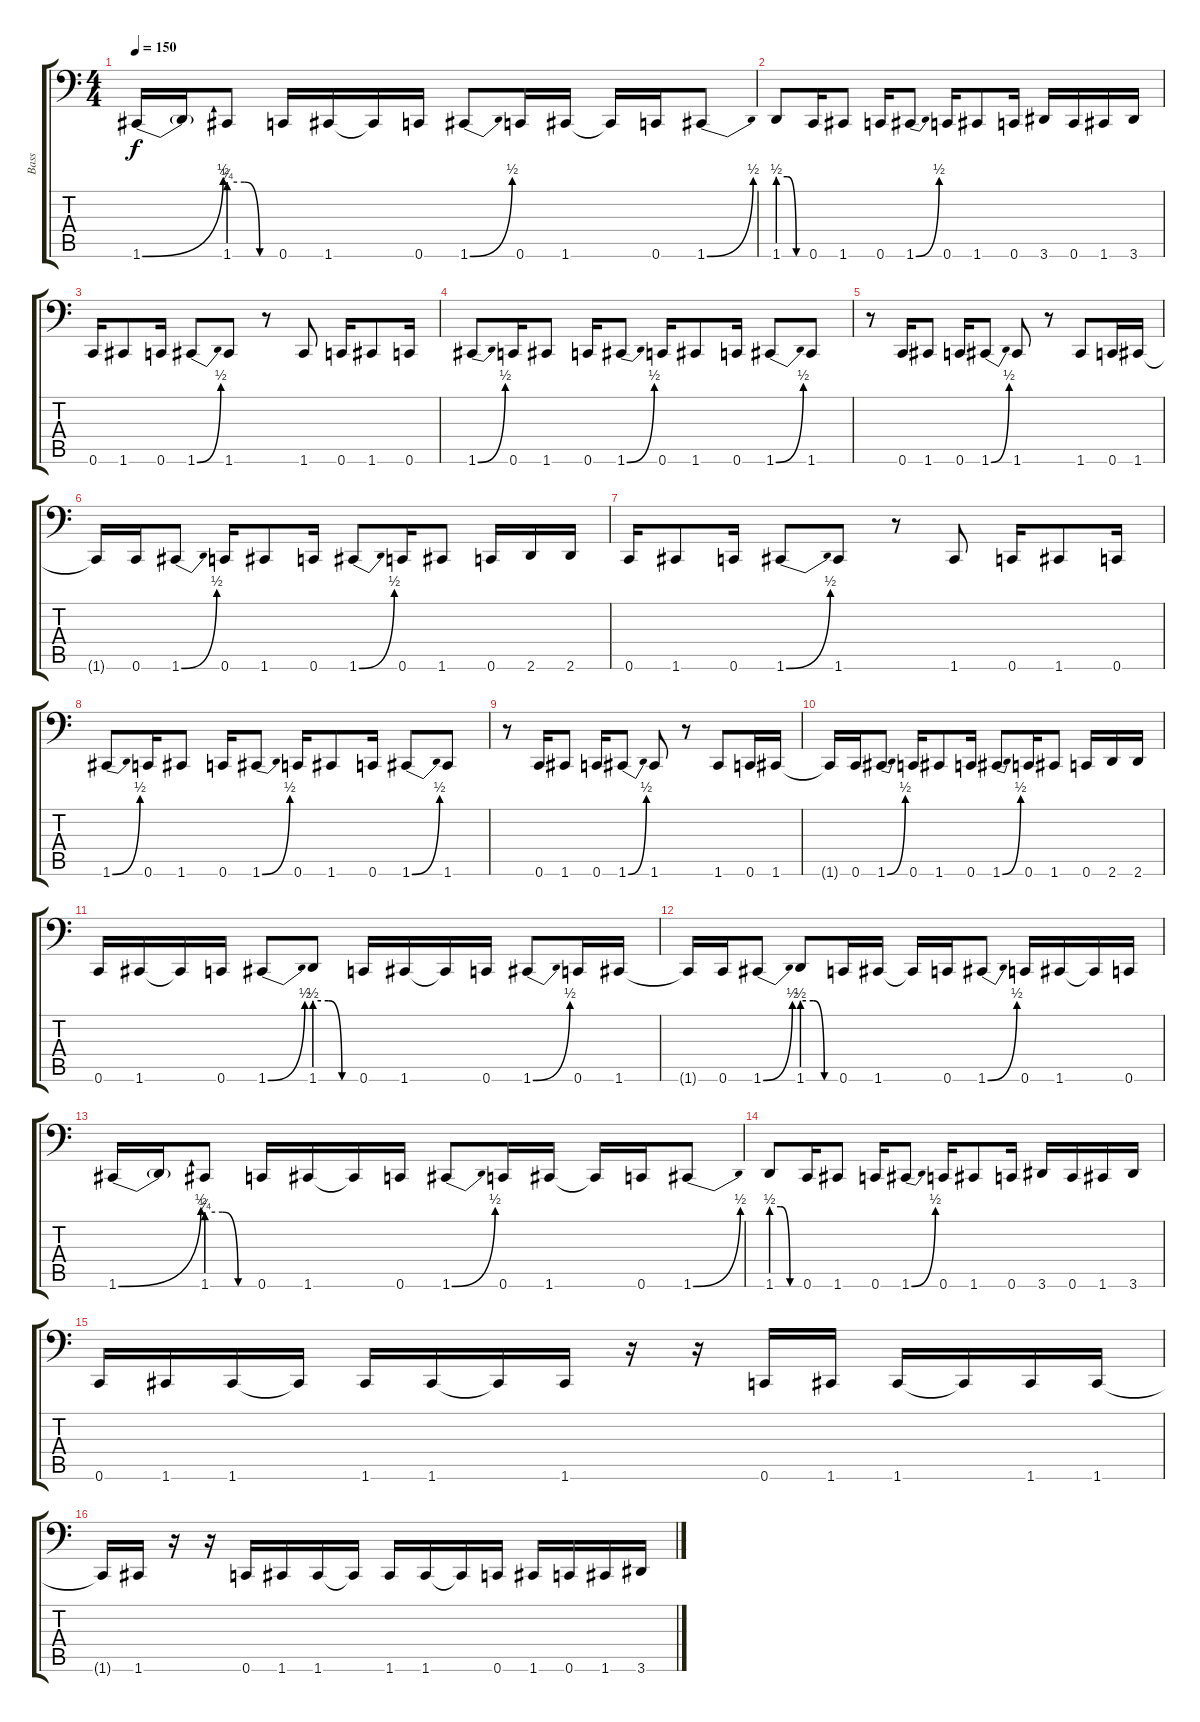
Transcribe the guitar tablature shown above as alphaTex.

\track ("Bass" "Bass") {instrument electricbassfinger}
\staff {score tabs}
\tuning (D3 A2 F2 C2 G1 C1) {hide}
\ts (4 4)
\tempo 150
\clef f4
\ks c
1.6{be (bend 0 0 60 2)}.16{dy f} 1.6{t}.16 1.6{be (custom 0 1 20 1 40 0 60 0)}.8 0.6.16 1.6.16 1.6{t}.16 0.6.16 1.6{be (bend 0 0 60 2)}.8 0.6.16 1.6.16 1.6{t}.16 0.6.16 1.6{be (bend 0 0 60 2)}.8 |
1.6{be (custom 0 2 20 2 40 0 60 0)}.8 0.6.16 1.6.8 0.6.16 1.6{be (bend 0 0 60 2)}.8 0.6.16 1.6.8 0.6.16 3.6.16 0.6.16 1.6.16 3.6.16 |
0.6.16 1.6.8 0.6.16 1.6{be (bend 0 0 60 2)}.8 1.6.8 r.8 1.6.8 0.6.16 1.6.8 0.6.16 |
1.6{be (bend 0 0 60 2)}.8 0.6.16 1.6.8 0.6.16 1.6{be (bend 0 0 60 2)}.8 0.6.16 1.6.8 0.6.16 1.6{be (bend 0 0 60 2)}.8 1.6.8 |
r.8 0.6.16 1.6.8 0.6.16 1.6{be (bend 0 0 60 2)}.8 1.6.8 r.8 1.6.8 0.6.16 1.6.16 |
1.6{t}.16 0.6.16 1.6{be (bend 0 0 60 2)}.8 0.6.16 1.6.8 0.6.16 1.6{be (bend 0 0 60 2)}.8 0.6.16 1.6.8 0.6.16 2.6.16 2.6.16 |
0.6.16 1.6.8 0.6.16 1.6{be (bend 0 0 60 2)}.8 1.6.8 r.8 1.6.8 0.6.16 1.6.8 0.6.16 |
1.6{be (bend 0 0 60 2)}.8 0.6.16 1.6.8 0.6.16 1.6{be (bend 0 0 60 2)}.8 0.6.16 1.6.8 0.6.16 1.6{be (bend 0 0 60 2)}.8 1.6.8 |
r.8 0.6.16 1.6.8 0.6.16 1.6{be (bend 0 0 60 2)}.8 1.6.8 r.8 1.6.8 0.6.16 1.6.16 |
1.6{t}.16 0.6.16 1.6{be (bend 0 0 60 2)}.8 0.6.16 1.6.8 0.6.16 1.6{be (bend 0 0 60 2)}.8 0.6.16 1.6.8 0.6.16 2.6.16 2.6.16 |
0.6.16 1.6.16 1.6{t}.16 0.6.16 1.6{be (bend 0 0 60 2)}.8 1.6{be (custom 0 2 20 2 40 0 60 0)}.8 0.6.16 1.6.16 1.6{t}.16 0.6.16 1.6{be (bend 0 0 60 2)}.8 0.6.16 1.6.16 |
1.6{t}.16 0.6.16 1.6{be (bend 0 0 60 2)}.8 1.6{be (custom 0 2 20 2 40 0 60 0)}.8 0.6.16 1.6.16 1.6{t}.16 0.6.16 1.6{be (bend 0 0 60 2)}.8 0.6.16 1.6.16 1.6{t}.16 0.6.16 |
1.6{be (bend 0 0 60 2)}.16 1.6{t}.16 1.6{be (custom 0 1 20 1 40 0 60 0)}.8 0.6.16 1.6.16 1.6{t}.16 0.6.16 1.6{be (bend 0 0 60 2)}.8 0.6.16 1.6.16 1.6{t}.16 0.6.16 1.6{be (bend 0 0 60 2)}.8 |
1.6{be (custom 0 2 20 2 40 0 60 0)}.8 0.6.16 1.6.8 0.6.16 1.6{be (bend 0 0 60 2)}.8 0.6.16 1.6.8 0.6.16 3.6.16 0.6.16 1.6.16 3.6.16 |
0.6.16 1.6.16 1.6.16 1.6{t}.16 1.6.16 1.6.16 1.6{t}.16 1.6.16 r.16 r.16 0.6.16 1.6.16 1.6.16 1.6{t}.16 1.6.16 1.6.16 |
1.6{t}.16 1.6.16 r.16 r.16 0.6.16 1.6.16 1.6.16 1.6{t}.16 1.6.16 1.6.16 1.6{t}.16 0.6.16 1.6.16 0.6.16 1.6.16 3.6.16
